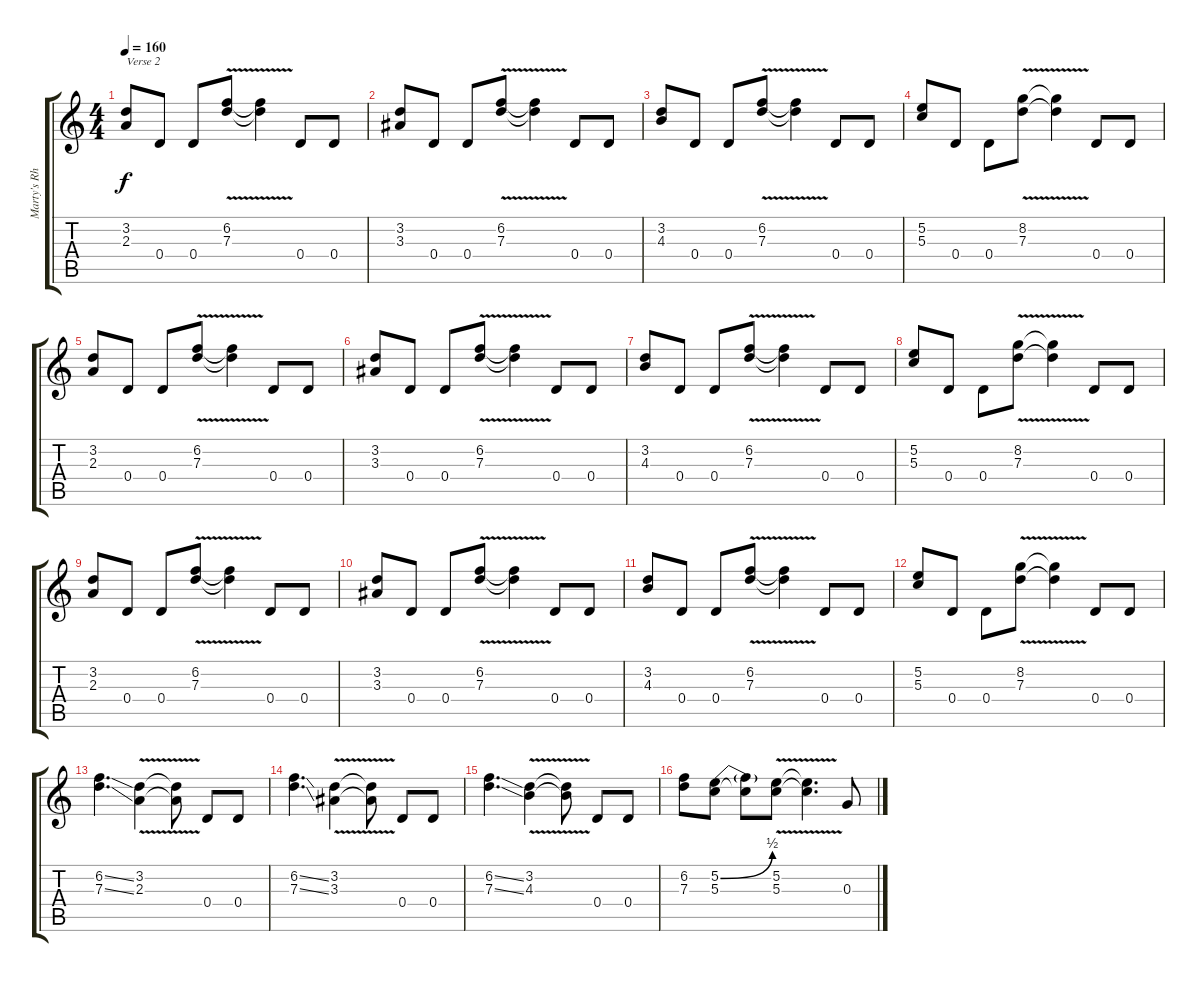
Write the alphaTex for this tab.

\track ("Marty's Rhythm" "Marty's Rh") {instrument overdrivenguitar}
\staff {score tabs}
\tuning (E4 B3 G3 D3 A2 E2) {hide}
\ts (4 4)
\tempo 160
\clef g2
\ks c
(3.2 2.3).8{txt "Verse 2" dy f} 0.4.8 0.4.8 (6.2{v} 7.3{v}).8 (6.2{t} 7.3{t}).4 0.4.8 0.4.8 |
(3.2 3.3).8 0.4.8 0.4.8 (6.2{v} 7.3{v}).8 (6.2{t} 7.3{t}).4 0.4.8 0.4.8 |
(3.2 4.3).8 0.4.8 0.4.8 (6.2{v} 7.3{v}).8 (6.2{t} 7.3{t}).4 0.4.8 0.4.8 |
(5.2 5.3).8 0.4.8 0.4.8 (8.2{v} 7.3{v}).8 (8.2{t} 7.3{t}).4 0.4.8 0.4.8 |
(3.2 2.3).8 0.4.8 0.4.8 (6.2{v} 7.3{v}).8 (6.2{t} 7.3{t}).4 0.4.8 0.4.8 |
(3.2 3.3).8 0.4.8 0.4.8 (6.2{v} 7.3{v}).8 (6.2{t} 7.3{t}).4 0.4.8 0.4.8 |
(3.2 4.3).8 0.4.8 0.4.8 (6.2{v} 7.3{v}).8 (6.2{t} 7.3{t}).4 0.4.8 0.4.8 |
(5.2 5.3).8 0.4.8 0.4.8 (8.2{v} 7.3{v}).8 (8.2{t} 7.3{t}).4 0.4.8 0.4.8 |
(3.2 2.3).8 0.4.8 0.4.8 (6.2{v} 7.3{v}).8 (6.2{t} 7.3{t}).4 0.4.8 0.4.8 |
(3.2 3.3).8 0.4.8 0.4.8 (6.2{v} 7.3{v}).8 (6.2{t} 7.3{t}).4 0.4.8 0.4.8 |
(3.2 4.3).8 0.4.8 0.4.8 (6.2{v} 7.3{v}).8 (6.2{t} 7.3{t}).4 0.4.8 0.4.8 |
(5.2 5.3).8 0.4.8 0.4.8 (8.2{v} 7.3{v}).8 (8.2{t} 7.3{t}).4 0.4.8 0.4.8 |
(6.2{ss} 7.3{ss}).4{d} (3.2{v} 2.3{v}).4 (3.2{t} 2.3{t}).8 0.4.8 0.4.8 |
(6.2{ss} 7.3{ss}).4{d} (3.2{v} 3.3{v}).4 (3.2{t} 3.3{t}).8 0.4.8 0.4.8 |
(6.2{ss} 7.3{ss}).4{d} (3.2{v} 4.3{v}).4 (3.2{t} 4.3{t}).8 0.4.8 0.4.8 |
(6.2 7.3).8 (5.2{be (bend 0 0 60 2)} 5.3).8 (5.2{t} 5.3{t}).8 (5.2{v} 5.3{v}).8 (5.2{t} 5.3{t}).4{d} 0.3.8
